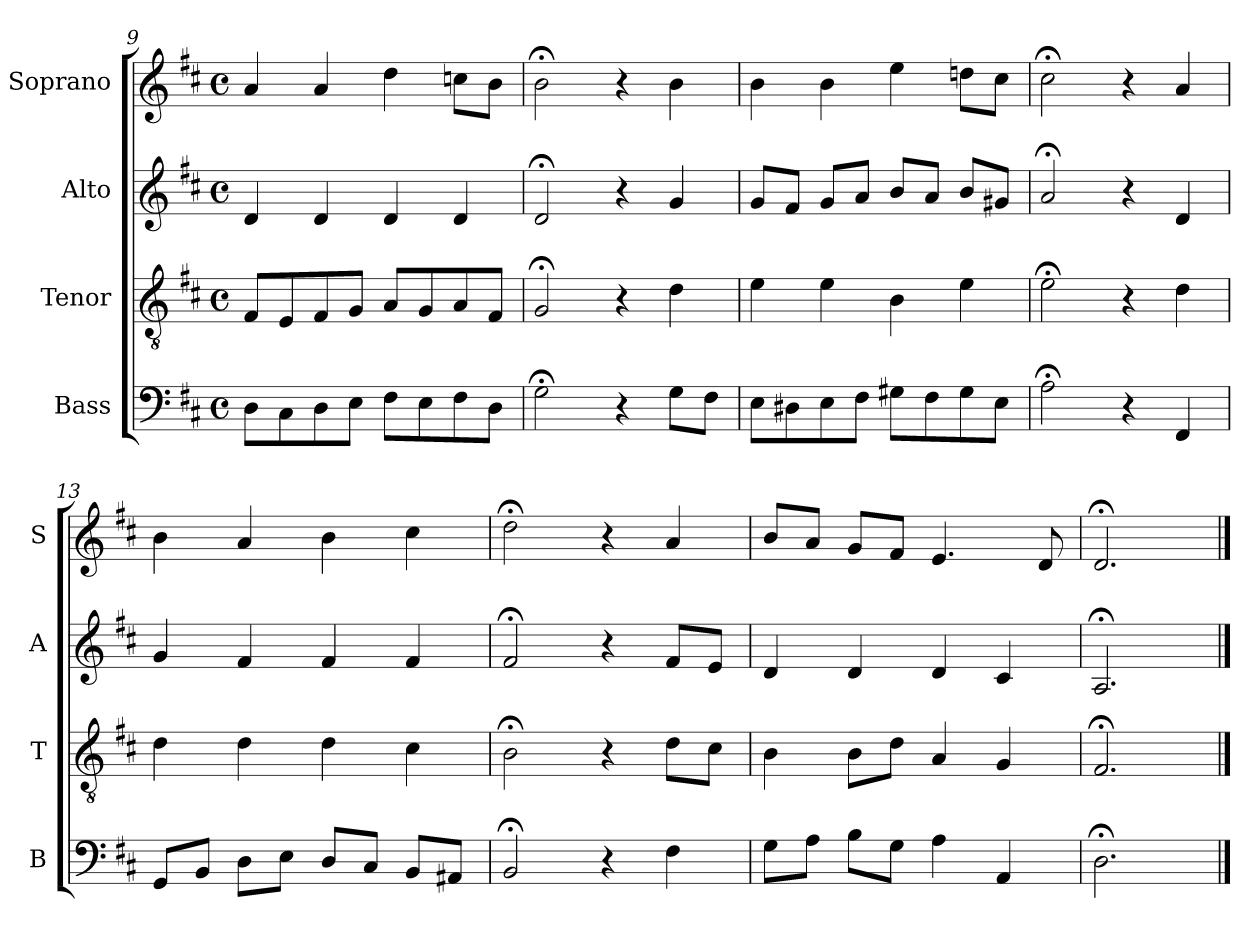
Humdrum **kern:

**kern	**kern	**kern	**kern
*part4	*part3	*part2	*part1
*staff4	*staff3	*staff2	*staff1
*I"Bass	*I"Tenor	*I"Alto	*I"Soprano
*I'B	*I'T	*I'A	*I'S
*clefF4	*clefGv2	*clefG2	*clefG2
*k[f#c#]	*k[f#c#]	*k[f#c#]	*k[f#c#]
*D:	*D:	*D:	*D:
*M4/4	*M4/4	*M4/4	*M4/4
*met(c)	*met(c)	*met(c)	*met(c)
=9	=9	=9	=9
8DL	8F#L	4d	4a
8C#	8E	.	.
8D	8F#	4d	4a
8EJ	8GJ	.	.
8F#L	8AL	4d	4dd
8E	8G	.	.
8F#	8A	4d	8ccnL
8DiJ	8F#iJ	.	8bJ
=10	=10	=10	=10
2G;<i	2G;<i	2d;<	2b;<
4r	4r	4r	4r
8GL	4d	4g	4b
8F#J	.	.	.
=11	=11	=11	=11
8EL	4e	8gL	4b
8D#X	.	8f#J	.
8E	4e	8gL	4b
8F#J	.	8aJ	.
8G#XL	4B	8bL	4ee
8F#	.	8aJ	.
8G#	4e	8bL	8ddnL
8EJ	.	8g#XJ	8cc#J
=12	=12	=12	=12
2A;<	2e;<	2a;<	2cc#;<
4r	4r	4r	4r
4FF#	4d	4d	4a
=13	=13	=13	=13
8GGL	4d	4g	4b
8BBJ	.	.	.
8DL	4d	4f#	4a
8EJ	.	.	.
8DL	4d	4f#	4b
8C#J	.	.	.
8BBL	4c#	4f#	4cc#
8AA#XJ	.	.	.
=14	=14	=14	=14
2BB;<	2B;<	2f#;<	2dd;<
4r	4r	4r	4r
4F#	8dL	8f#L	4a
.	8c#J	8eJ	.
=15	=15	=15	=15
8GL	4B	4d	8bL
8AJ	.	.	8aJ
8BL	8BL	4d	8gL
8GJ	8dJ	.	8f#J
4A	4A	4d	4.e
4AA	4G	4c#	.
.	.	.	8d
=16	=16	=16	=16
2.D;<	2.F#;<	2.A;<	2.d;<
==	==	==	==
*-	*-	*-	*-
